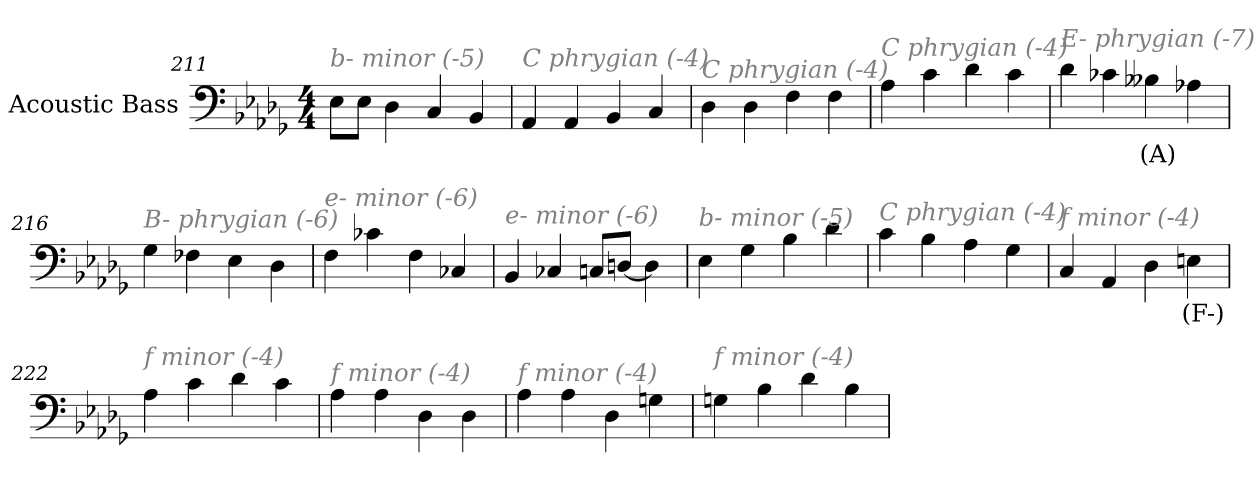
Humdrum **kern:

**kern	**text
*part1	*part1
*staff1	*staff1
*I"Acoustic Bass	*
*clefF4	*
*ITrd7c12	*
*k[b-e-a-d-g-]	*
*D-:	*
*M4/4	*
=211	=211
!LO:TX:i:color=#808080:t=b- minor (-5)	!
8EE-L	.
8EE-J	.
4DD-	.
4CC	.
4BBB-	.
=212	=212
!LO:TX:i:color=#808080:t=C phrygian (-4)	!
4AAA-	.
4AAA-	.
4BBB-	.
4CC	.
=213	=213
!LO:TX:i:color=#808080:t=C phrygian (-4)	!
4DD-	.
4DD-	.
4FF	.
4FF	.
=214	=214
!LO:TX:i:color=#808080:t=C phrygian (-4)	!
4AA-	.
4C	.
4D-	.
4C	.
=215	=215
!LO:TX:i:color=#808080:t=E- phrygian (-7)	!
4D-	.
4C-X	.
4BB--Xi	(A)
4AA-X	.
=216	=216
!LO:TX:i:color=#808080:t=B- phrygian (-6)	!
4GG-	.
4FF-X	.
4EE-	.
4DD-	.
=217	=217
!LO:TX:i:color=#808080:t=e- minor (-6)	!
4FF	.
4C-X	.
4FF	.
4CC-X	.
=218	=218
!LO:TX:i:color=#808080:t=e- minor (-6)	!
4BBB-	.
4CC-X	.
8CCnL	.
[8DDnJ	.
4DD]	.
=219	=219
!LO:TX:i:color=#808080:t=b- minor (-5)	!
4EE-	.
4GG-	.
4BB-	.
4D-	.
=220	=220
!LO:TX:i:color=#808080:t=C phrygian (-4)	!
4C	.
4BB-	.
4AA-	.
4GG-	.
=221	=221
!LO:TX:i:color=#808080:t=f minor (-4)	!
4CC	.
4AAA-	.
4DD-	.
4EEni	(F-)
=222	=222
!LO:TX:i:color=#808080:t=f minor (-4)	!
4AA-	.
4C	.
4D-	.
4C	.
=223	=223
!LO:TX:i:color=#808080:t=f minor (-4)	!
4AA-	.
4AA-	.
4DD-	.
4DD-	.
=224	=224
!LO:TX:i:color=#808080:t=f minor (-4)	!
4AA-	.
4AA-	.
4DD-	.
4GGn	.
=225	=225
!LO:TX:i:color=#808080:t=f minor (-4)	!
4GGn	.
4BB-	.
4D-	.
4BB-	.
=	=
*-	*-
